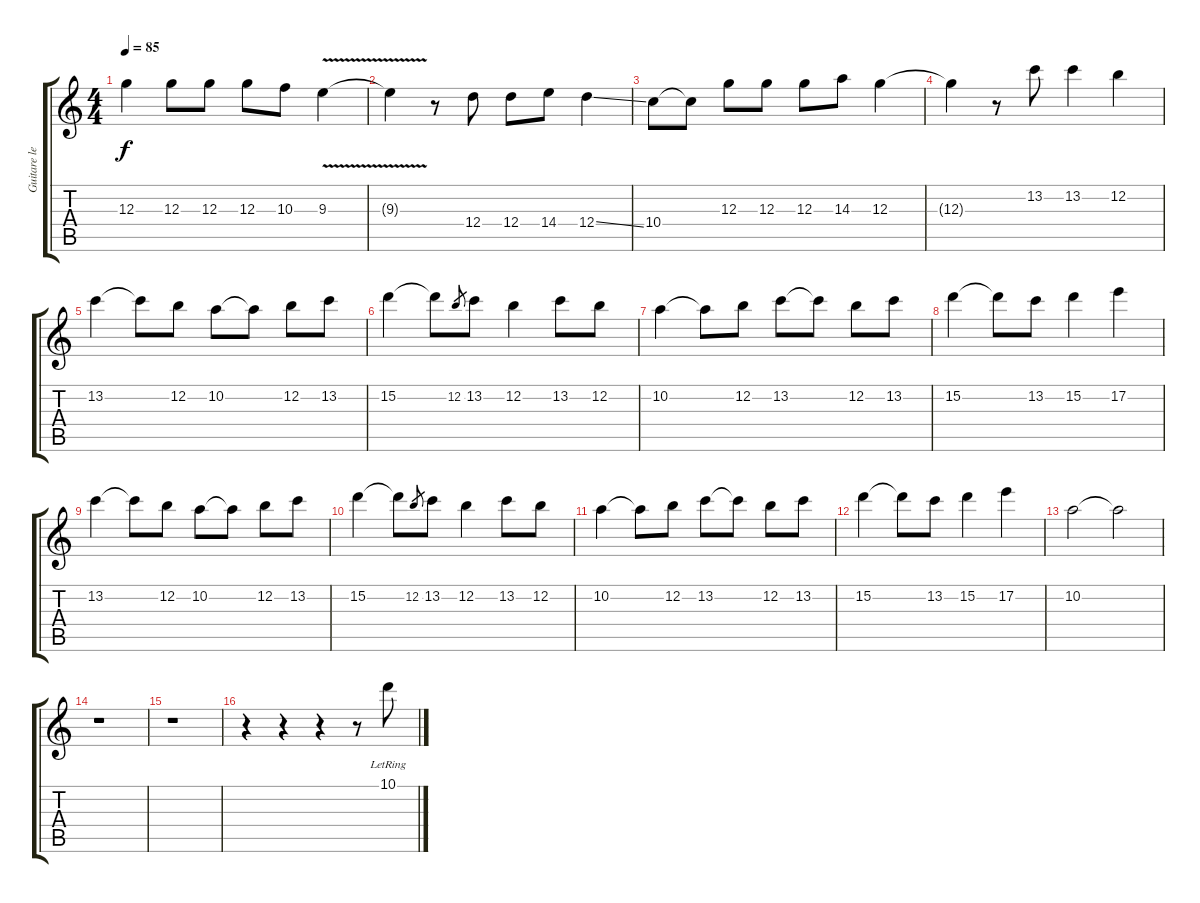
\track ("Guitare lead" "Guitare le") {instrument acousticguitarsteel}
\staff {score tabs}
\tuning (E4 B3 G3 D3 A2 E2) {hide}
\ts (4 4)
\tempo 85
\clef g2
\ks c
12.3.4{dy f} 12.3.8 12.3.8 12.3.8 10.3.8 9.3{v}.4 |
9.3{t}.4 r.8 12.4.8 12.4.8 14.4.8 12.4{ss}.4 |
10.4.8 10.4{t}.8 12.3.8 12.3.8 12.3.8 14.3.8 12.3.4 |
12.3{t}.4 r.8 13.2.8 13.2.4 12.2.4 |
13.2.4 13.2{t}.8 12.2.8 10.2.8 10.2{t}.8 12.2.8 13.2.8 |
15.2.4 15.2{t}.8 12.2.8{gr} 13.2.8 12.2.4 13.2.8 12.2.8 |
10.2.4 10.2{t}.8 12.2.8 13.2.8 13.2{t}.8 12.2.8 13.2.8 |
15.2.4 15.2{t}.8 13.2.8 15.2.4 17.2.4 |
13.2.4 13.2{t}.8 12.2.8 10.2.8 10.2{t}.8 12.2.8 13.2.8 |
15.2.4 15.2{t}.8 12.2.8{gr} 13.2.8 12.2.4 13.2.8 12.2.8 |
10.2.4 10.2{t}.8 12.2.8 13.2.8 13.2{t}.8 12.2.8 13.2.8 |
15.2.4 15.2{t}.8 13.2.8 15.2.4 17.2.4 |
10.2.2 10.2{t}.2 |
r.1 |
r.1 |
r.4 r.4 r.4 r.8 10.1{lr}.8
